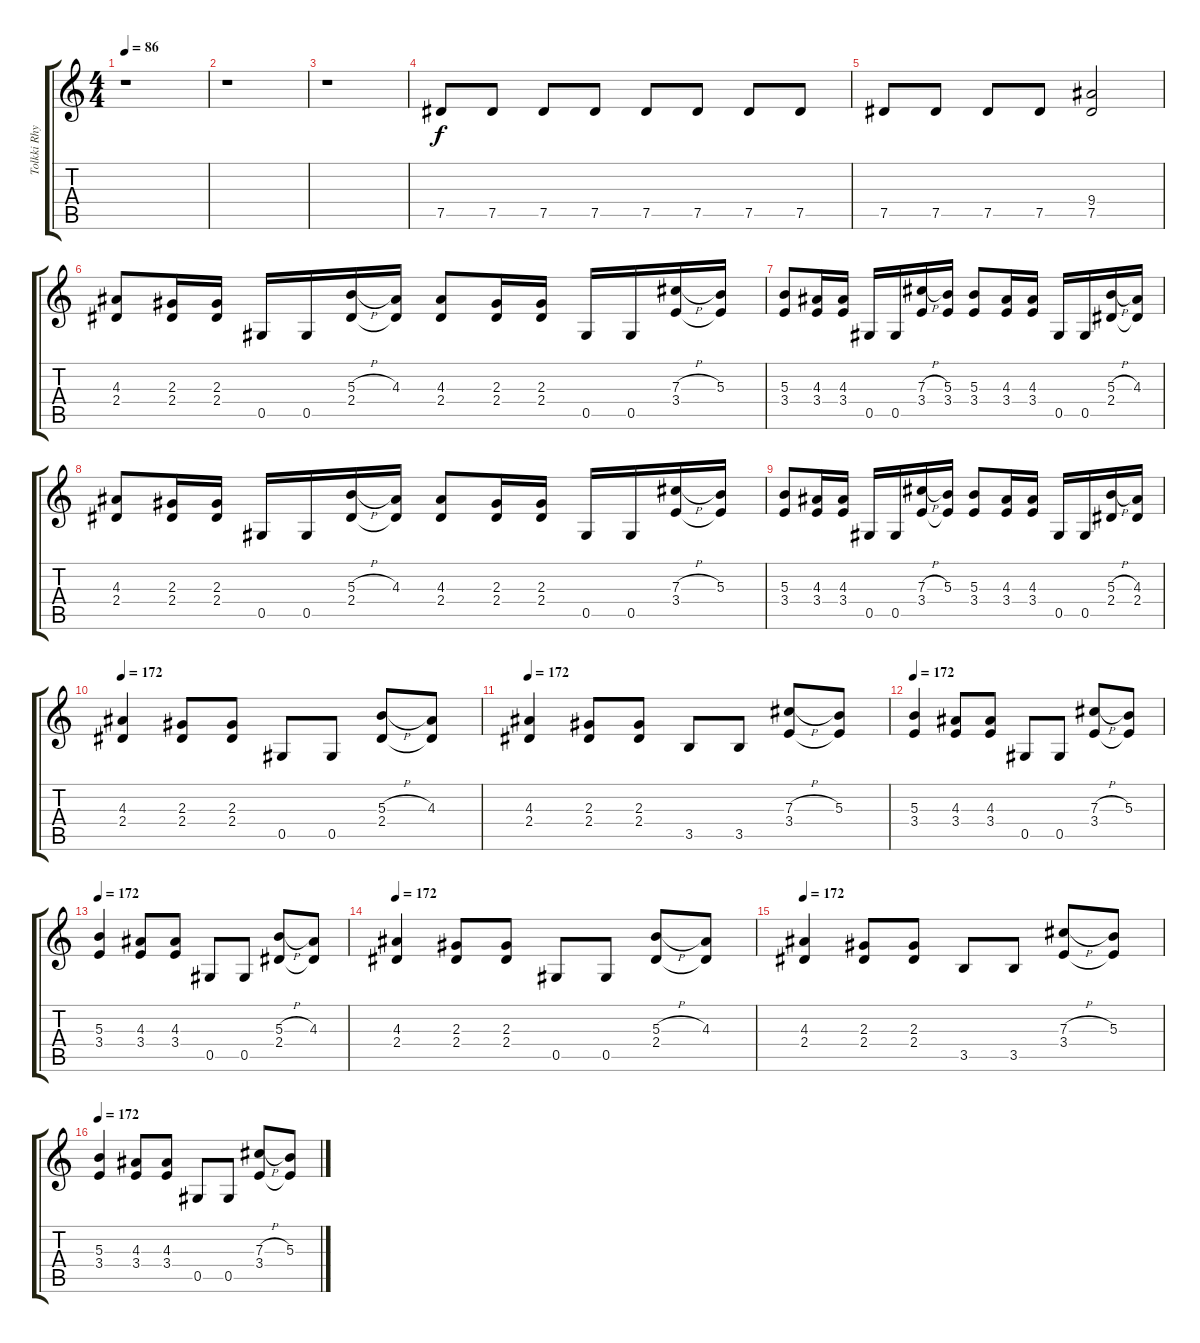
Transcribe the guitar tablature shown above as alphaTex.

\track ("Tolkki Rhythm" "Tolkki Rhy") {instrument overdrivenguitar}
\staff {score tabs}
\tuning (Eb4 Bb3 Gb3 Db3 Ab2 Eb2) {hide}
\ts (4 4)
\tempo 86
\clef g2
\ks c
r.1{dy f} |
r.1 |
r.1 |
7.5.8 7.5.8 7.5.8 7.5.8 7.5.8 7.5.8 7.5.8 7.5.8 |
7.5.8 7.5.8 7.5.8 7.5.8 (9.4 7.5).2 |
(4.3 2.4).8 (2.3 2.4).16 (2.3 2.4).16 0.5.16 0.5.16 (5.3{h} 2.4).16 (4.3 2.4{t}).16 (4.3 2.4).8 (2.3 2.4).16 (2.3 2.4).16 0.5.16 0.5.16 (7.3{h} 3.4).16 (5.3 3.4{t}).16 |
(5.3 3.4).8 (4.3 3.4).16 (4.3 3.4).16 0.5.16 0.5.16 (7.3{h} 3.4).16 (5.3 3.4).16 (5.3 3.4).8 (4.3 3.4).16 (4.3 3.4).16 0.5.16 0.5.16 (5.3{h} 2.4).16 (4.3 2.4{t}).16 |
(4.3 2.4).8 (2.3 2.4).16 (2.3 2.4).16 0.5.16 0.5.16 (5.3{h} 2.4).16 (4.3 2.4{t}).16 (4.3 2.4).8 (2.3 2.4).16 (2.3 2.4).16 0.5.16 0.5.16 (7.3{h} 3.4).16 (5.3 3.4{t}).16 |
(5.3 3.4).8 (4.3 3.4).16 (4.3 3.4).16 0.5.16 0.5.16 (7.3{h} 3.4).16 (5.3 3.4{t}).16 (5.3 3.4).8 (4.3 3.4).16 (4.3 3.4).16 0.5.16 0.5.16 (5.3{h} 2.4).16 (4.3 2.4).16 |
\tempo 172
(4.3 2.4).4 (2.3 2.4).8 (2.3 2.4).8 0.5.8 0.5.8 (5.3{h} 2.4).8 (4.3 2.4{t}).8 |
\tempo 172
(4.3 2.4).4 (2.3 2.4).8 (2.3 2.4).8 3.5.8 3.5.8 (7.3{h} 3.4).8 (5.3 3.4{t}).8 |
\tempo 172
(5.3 3.4).4 (4.3 3.4).8 (4.3 3.4).8 0.5.8 0.5.8 (7.3{h} 3.4).8 (5.3 3.4{t}).8 |
\tempo 172
(5.3 3.4).4 (4.3 3.4).8 (4.3 3.4).8 0.5.8 0.5.8 (5.3{h} 2.4).8 (4.3 2.4{t}).8 |
\tempo 172
(4.3 2.4).4 (2.3 2.4).8 (2.3 2.4).8 0.5.8 0.5.8 (5.3{h} 2.4).8 (4.3 2.4{t}).8 |
\tempo 172
(4.3 2.4).4 (2.3 2.4).8 (2.3 2.4).8 3.5.8 3.5.8 (7.3{h} 3.4).8 (5.3 3.4{t}).8 |
\tempo 172
(5.3 3.4).4 (4.3 3.4).8 (4.3 3.4).8 0.5.8 0.5.8 (7.3{h} 3.4).8 (5.3 3.4{t}).8
